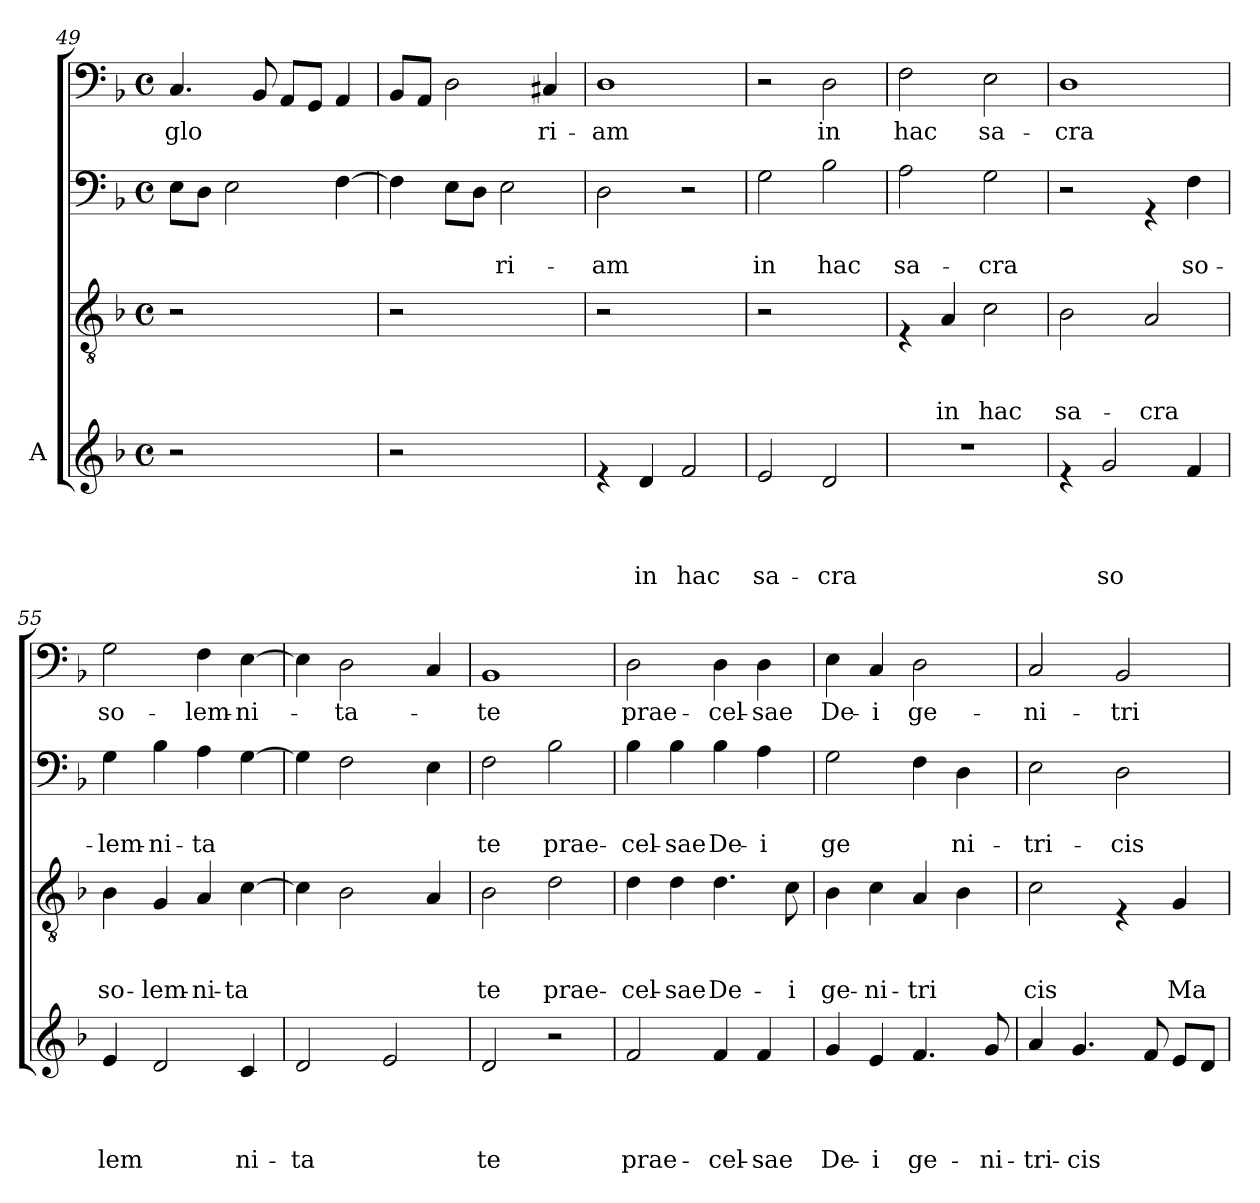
**kern	**text	**text	**text	**text	**kern	**text	**text	**text	**kern	**text	**text	**kern	**text
*part4	*part4	*part4	*part4	*part4	*part3	*part3	*part3	*part3	*part2	*part2	*part2	*part1	*part1
*staff4	*staff4	*staff4	*staff4	*staff4	*staff3	*staff3	*staff3	*staff3	*staff2	*staff2	*staff2	*staff1	*staff1
*I"A	*	*	*	*	*	*	*	*	*	*	*	*	*
*clefG2	*	*	*	*	*clefGv2	*	*	*	*clefF4	*	*	*clefF4	*
*k[b-]	*	*	*	*	*k[b-]	*	*	*	*k[b-]	*	*	*k[b-]	*
*F:	*	*	*	*	*F:	*	*	*	*F:	*	*	*F:	*
*M4/4	*	*	*	*	*M4/4	*	*	*	*M4/4	*	*	*M4/4	*
*met(c)	*	*	*	*	*met(c)	*	*	*	*met(c)	*	*	*met(c)	*
=49	=49	=49	=49	=49	=49	=49	=49	=49	=49	=49	=49	=49	=49
!	!	!	!	!	!	!	!	!	!	!	!	!	!LO:LY:b
2r	.	.	.	.	2r	.	.	.	8E\L	.	.	4.C/	glo
.	.	.	.	.	.	.	.	.	8D\J	.	.	.	.
.	.	.	.	.	.	.	.	.	2E\	.	.	.	.
.	.	.	.	.	.	.	.	.	.	.	.	8BB-/	.
2ryy	.	.	.	.	2ryy	.	.	.	.	.	.	8AA/L	.
.	.	.	.	.	.	.	.	.	.	.	.	8GG/J	.
.	.	.	.	.	.	.	.	.	[>4F\	.	.	4AA/	.
=50	=50	=50	=50	=50	=50	=50	=50	=50	=50	=50	=50	=50	=50
2r	.	.	.	.	2r	.	.	.	4F\]	.	.	8BB-/L	.
.	.	.	.	.	.	.	.	.	.	.	.	8AA/J	.
.	.	.	.	.	.	.	.	.	8E\L	.	.	2D\	.
.	.	.	.	.	.	.	.	.	8D\J	.	.	.	.
!	!	!	!	!	!	!	!	!	!	!	!LO:LY:b	!	!
2ryy	.	.	.	.	2ryy	.	.	.	2E\	.	ri-	.	.
!	!	!	!	!	!	!	!	!	!	!	!	!	!LO:LY:b
.	.	.	.	.	.	.	.	.	.	.	.	4C#X/	ri-
=51	=51	=51	=51	=51	=51	=51	=51	=51	=51	=51	=51	=51	=51
!	!	!	!	!	!	!	!	!	!	!	!LO:LY:b	!	!LO:LY:b
4re	.	.	.	.	2r	.	.	.	2D\	.	-am	1D	-am
!	!	!	!	!LO:LY:b	!	!	!	!	!	!	!	!	!
4d/	.	.	.	in	.	.	.	.	.	.	.	.	.
!	!	!	!	!LO:LY:b	!	!	!	!	!	!	!	!	!
2f/	.	.	.	hac	2ryy	.	.	.	2r	.	.	.	.
=52	=52	=52	=52	=52	=52	=52	=52	=52	=52	=52	=52	=52	=52
!	!	!	!	!LO:LY:b	!	!	!	!	!	!	!LO:LY:b	!	!
2e/	.	.	.	sa-	2r	.	.	.	2G\	.	in	2r	.
!	!	!	!	!LO:LY:b	!	!	!	!	!	!	!LO:LY:b	!	!LO:LY:b
2d/	.	.	.	-cra	2ryy	.	.	.	2B-\	.	hac	2D\	in
!!LO:LB:g=z
=53	=53	=53	=53	=53	=53	=53	=53	=53	=53	=53	=53	=53	=53
!	!	!	!	!	!	!	!	!	!	!	!LO:LY:b	!	!LO:LY:b
1r	.	.	.	.	4rE	.	.	.	2A\	.	sa-	2F\	hac
!	!	!	!	!	!	!	!	!LO:LY:b	!	!	!	!	!
.	.	.	.	.	4A/	.	.	in	.	.	.	.	.
!	!	!	!	!	!	!	!	!LO:LY:b	!	!	!LO:LY:b	!	!LO:LY:b
.	.	.	.	.	2c\	.	.	hac	2G\	.	-cra	2E\	sa-
=54	=54	=54	=54	=54	=54	=54	=54	=54	=54	=54	=54	=54	=54
!	!	!	!	!	!	!	!	!LO:LY:b	!	!	!	!	!LO:LY:b
4re	.	.	.	.	2B-\	.	.	sa-	2r	.	.	1D	-cra
!	!	!	!	!LO:LY:b	!	!	!	!	!	!	!	!	!
2g/	.	.	.	so	.	.	.	.	.	.	.	.	.
!	!	!	!	!	!	!	!	!LO:LY:b	!	!	!	!	!
.	.	.	.	.	2A/	.	.	-cra	4rGG	.	.	.	.
!	!	!	!	!	!	!	!	!	!	!	!LO:LY:b	!	!
4f/	.	.	.	.	.	.	.	.	4F\	.	so-	.	.
=55	=55	=55	=55	=55	=55	=55	=55	=55	=55	=55	=55	=55	=55
!	!	!	!	!LO:LY:b	!	!	!	!LO:LY:b	!	!	!LO:LY:b	!	!LO:LY:b
4e/	.	.	.	lem	4B-\	.	.	so-	4G\	.	-lem-	2G\	so-
!	!	!	!	!	!	!	!	!LO:LY:b	!	!	!LO:LY:b	!	!
2d/	.	.	.	.	4G/	.	.	-lem-	4B-\	.	-ni-	.	.
!	!	!	!	!	!	!	!	!LO:LY:b	!	!	!LO:LY:b	!	!LO:LY:b
.	.	.	.	.	4A/	.	.	-ni-	4A\	.	-ta	4F\	-lem-
!	!	!	!	!LO:LY:b	!	!	!	!LO:LY:b	!	!	!	!	!LO:LY:b
4c/	.	.	.	ni-	[>4c\	.	.	-ta	[>4G\	.	.	[>4E\	-ni-
=56	=56	=56	=56	=56	=56	=56	=56	=56	=56	=56	=56	=56	=56
!	!	!	!	!LO:LY:b	!	!	!	!	!	!	!	!	!
2d/	.	.	.	-ta	4c\]	.	.	.	4G\]	.	.	4E\]	.
!	!	!	!	!	!	!	!	!	!	!	!	!	!LO:LY:b
.	.	.	.	.	2B-\	.	.	.	2F\	.	.	2D\	-ta-
2e/	.	.	.	.	.	.	.	.	.	.	.	.	.
.	.	.	.	.	4A/	.	.	.	4E\	.	.	4C/	.
=57	=57	=57	=57	=57	=57	=57	=57	=57	=57	=57	=57	=57	=57
!	!	!	!	!LO:LY:b	!	!	!	!LO:LY:b	!	!	!LO:LY:b	!	!LO:LY:b
2d/	.	.	.	te	2B-\	.	.	te	2F\	.	te	1BB-	-te
!	!	!	!	!	!	!	!	!LO:LY:b	!	!	!LO:LY:b	!	!
2r	.	.	.	.	2d\	.	.	prae-	2B-\	.	prae-	.	.
=58	=58	=58	=58	=58	=58	=58	=58	=58	=58	=58	=58	=58	=58
!	!	!	!	!LO:LY:b	!	!	!	!LO:LY:b	!	!	!LO:LY:b	!	!LO:LY:b
2f/	.	.	.	prae-	4d\	.	.	-cel-	4B-\	.	-cel-	2D\	prae-
!	!	!	!	!	!	!	!	!LO:LY:b	!	!	!LO:LY:b	!	!
.	.	.	.	.	4d\	.	.	-sae	4B-\	.	-sae	.	.
!	!	!	!	!LO:LY:b	!	!	!	!LO:LY:b	!	!	!LO:LY:b	!	!LO:LY:b
4f/	.	.	.	-cel-	4.d\	.	.	De-	4B-\	.	De-	4D\	-cel-
!	!	!	!	!LO:LY:b	!	!	!	!	!	!	!LO:LY:b	!	!LO:LY:b
4f/	.	.	.	-sae	.	.	.	.	4A\	.	-i	4D\	-sae
!	!	!	!	!	!	!	!	!LO:LY:b	!	!	!	!	!
.	.	.	.	.	8c\	.	.	-i	.	.	.	.	.
!!LO:LB:g=z
=59	=59	=59	=59	=59	=59	=59	=59	=59	=59	=59	=59	=59	=59
!	!	!	!	!LO:LY:b	!	!	!	!LO:LY:b	!	!	!LO:LY:b	!	!LO:LY:b
4g/	.	.	.	De-	4B-\	.	.	ge-	2G\	.	ge	4E\	De-
!	!	!	!	!LO:LY:b	!	!	!	!LO:LY:b	!	!	!	!	!LO:LY:b
4e/	.	.	.	-i	4c\	.	.	-ni-	.	.	.	4C/	-i
!	!	!	!	!LO:LY:b	!	!	!	!LO:LY:b	!	!	!	!	!LO:LY:b
4.f/	.	.	.	ge-	4A/	.	.	-tri	4F\	.	.	2D\	ge-
!	!	!	!	!	!	!	!	!	!	!	!LO:LY:b	!	!
.	.	.	.	.	4B-\	.	.	.	4D\	.	ni-	.	.
!	!	!	!	!LO:LY:b	!	!	!	!	!	!	!	!	!
8g/	.	.	.	-ni-	.	.	.	.	.	.	.	.	.
=60	=60	=60	=60	=60	=60	=60	=60	=60	=60	=60	=60	=60	=60
!	!	!	!	!LO:LY:b	!	!	!	!LO:LY:b	!	!	!LO:LY:b	!	!LO:LY:b
4a/	.	.	.	-tri-	2c\	.	.	cis	2E\	.	-tri-	2C/	-ni-
!	!	!	!	!LO:LY:b	!	!	!	!	!	!	!	!	!
4.g/	.	.	.	-cis	.	.	.	.	.	.	.	.	.
!	!	!	!	!	!	!	!	!	!	!	!LO:LY:b	!	!LO:LY:b
.	.	.	.	.	4rE	.	.	.	2D\	.	-cis	2BB-/	-tri-
8f/	.	.	.	.	.	.	.	.	.	.	.	.	.
!	!	!	!	!	!	!	!	!LO:LY:b	!	!	!	!	!
8e/L	.	.	.	.	4G/	.	.	Ma-	.	.	.	.	.
8d/J	.	.	.	.	.	.	.	.	.	.	.	.	.
=	=	=	=	=	=	=	=	=	=	=	=	=	=
*-	*-	*-	*-	*-	*-	*-	*-	*-	*-	*-	*-	*-	*-
